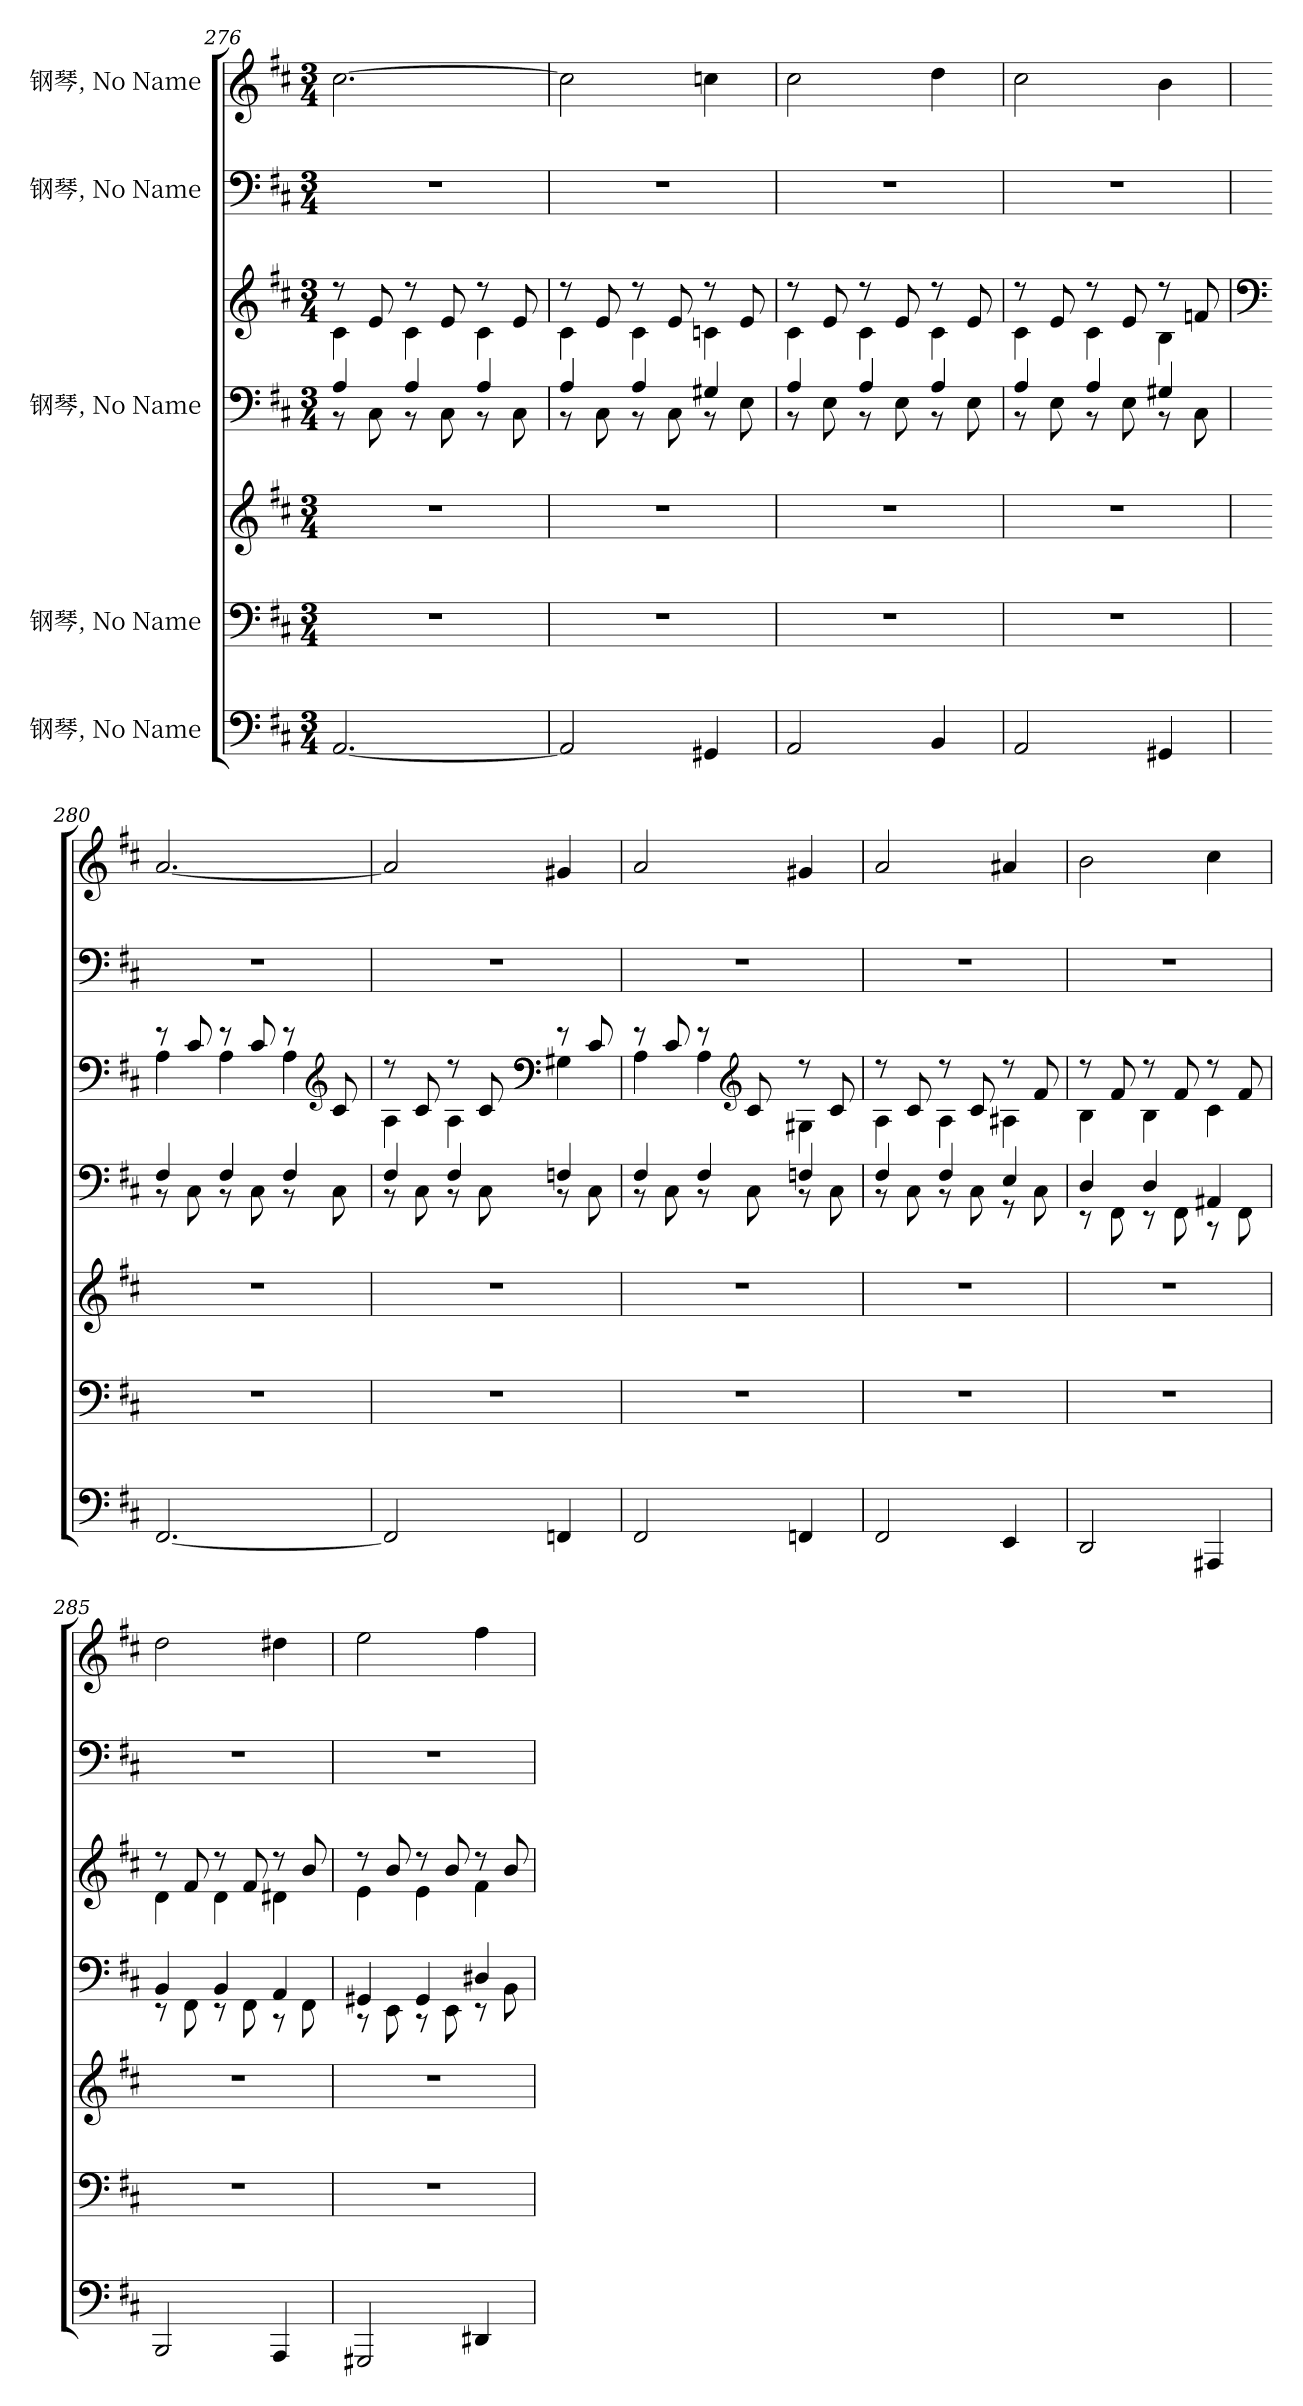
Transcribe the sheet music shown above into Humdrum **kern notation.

**kern	**kern	**kern	**kern	**kern	**kern	**kern
*part5	*part4	*part4	*part3	*part3	*part2	*part1
*staff7	*staff6	*staff5	*staff4	*staff3	*staff2	*staff1
*I"钢琴, No Name	*I"钢琴, No Name	*	*I"钢琴, No Name	*	*I"钢琴, No Name	*I"钢琴, No Name
*clefF4	*clefF4	*clefG2	*clefF4	*clefG2	*clefF4	*clefG2
*k[f#c#]	*k[f#c#]	*k[f#c#]	*k[f#c#]	*k[f#c#]	*k[f#c#]	*k[f#c#]
*M3/4	*M3/4	*M3/4	*M3/4	*M3/4	*M3/4	*M3/4
=276	=276	=276	=276	=276	=276	=276
*	*	*	*^	*^	*	*
[2.AA/	2.r	2.r	4A/	8r	8r	4c#\	2.r	[2.cc#\
.	.	.	.	8C#\	8e/	.	.	.
.	.	.	4A/	8r	8r	4c#\	.	.
.	.	.	.	8C#\	8e/	.	.	.
.	.	.	4A/	8r	8r	4c#\	.	.
.	.	.	.	8C#\	8e/	.	.	.
!!LO:PB:g=z
=277	=277	=277	=277	=277	=277	=277	=277	=277
2AA/]	2.r	2.r	4A/	8r	8r	4c#\	2.r	2cc#\]
.	.	.	.	8C#\	8e/	.	.	.
.	.	.	4A/	8r	8r	4c#\	.	.
.	.	.	.	8C#\	8e/	.	.	.
4GG#X/	.	.	4G#X/	8r	8r	4cn\	.	4ccn\
.	.	.	.	8E\	8e/	.	.	.
=278	=278	=278	=278	=278	=278	=278	=278	=278
2AA/	2.r	2.r	4A/	8r	8r	4c#\	2.r	2cc#\
.	.	.	.	8E\	8e/	.	.	.
.	.	.	4A/	8r	8r	4c#\	.	.
.	.	.	.	8E\	8e/	.	.	.
4BB/	.	.	4A/	8r	8r	4c#\	.	4dd\
.	.	.	.	8E\	8e/	.	.	.
=279	=279	=279	=279	=279	=279	=279	=279	=279
2AA/	2.r	2.r	4A/	8r	8r	4c#\	2.r	2cc#\
.	.	.	.	8E\	8e/	.	.	.
.	.	.	4A/	8r	8r	4c#\	.	.
.	.	.	.	8E\	8e/	.	.	.
4GG#X/	.	.	4G#X/	8r	8r	4B\	.	4b\
.	.	.	.	8C#\	8fn/	.	.	.
=280	=280	=280	=280	=280	=280	=280	=280	=280
*	*	*	*	*	*clefF4	*	*	*
[2.FF#/	2.r	2.r	4F#/	8r	8r	4A\	2.r	[2.a/
.	.	.	.	8C#\	8c#/	.	.	.
.	.	.	4F#/	8r	8r	4A\	.	.
.	.	.	.	8C#\	8c#/	.	.	.
.	.	.	4F#/	8r	8r	4A\	.	.
*	*	*	*	*	*clefG2	*	*	*
.	.	.	.	8C#\	8c#/	.	.	.
!!LO:PB:g=z
=281	=281	=281	=281	=281	=281	=281	=281	=281
2FF#/]	2.r	2.r	4F#/	8r	8r	4A\	2.r	2a/]
.	.	.	.	8C#\	8c#/	.	.	.
.	.	.	4F#/	8r	8r	4A\	.	.
.	.	.	.	8C#\	8c#/	.	.	.
*	*	*	*	*	*clefF4	*	*	*
4FFn/	.	.	4Fn/	8r	8r	4G#X\	.	4g#X/
.	.	.	.	8C#\	8c#/	.	.	.
=282	=282	=282	=282	=282	=282	=282	=282	=282
2FF#/	2.r	2.r	4F#/	8r	8r	4A\	2.r	2a/
.	.	.	.	8C#\	8c#/	.	.	.
.	.	.	4F#/	8r	8r	4A\	.	.
*	*	*	*	*	*clefG2	*	*	*
.	.	.	.	8C#\	8c#/	.	.	.
4FFn/	.	.	4Fn/	8r	8r	4G#X\	.	4g#X/
.	.	.	.	8C#\	8c#/	.	.	.
=283	=283	=283	=283	=283	=283	=283	=283	=283
2FF#/	2.r	2.r	4F#/	8r	8r	4A\	2.r	2a/
.	.	.	.	8C#\	8c#/	.	.	.
.	.	.	4F#/	8r	8r	4A\	.	.
.	.	.	.	8C#\	8c#/	.	.	.
4EE/	.	.	4E/	8r	8r	4A#X\	.	4a#X/
.	.	.	.	8C#\	8f#/	.	.	.
!!LO:PB:g=z
=284	=284	=284	=284	=284	=284	=284	=284	=284
2DD/	2.r	2.r	4D/	8r	8r	4B\	2.r	2b\
.	.	.	.	8FF#\	8f#/	.	.	.
.	.	.	4D/	8r	8r	4B\	.	.
.	.	.	.	8FF#\	8f#/	.	.	.
4AAA#X/	.	.	4AA#X/	8r	8r	4c#\	.	4cc#\
.	.	.	.	8FF#\	8f#/	.	.	.
=285	=285	=285	=285	=285	=285	=285	=285	=285
2BBB/	2.r	2.r	4BB/	8r	8r	4d\	2.r	2dd\
.	.	.	.	8FF#\	8f#/	.	.	.
.	.	.	4BB/	8r	8r	4d\	.	.
.	.	.	.	8FF#\	8f#/	.	.	.
4AAA/	.	.	4AA/	8r	8r	4d#X\	.	4dd#X\
.	.	.	.	8FF#\	8b/	.	.	.
=286	=286	=286	=286	=286	=286	=286	=286	=286
2GGG#X/	2.r	2.r	4GG#X/	8r	8r	4e\	2.r	2ee\
.	.	.	.	8EE\	8b/	.	.	.
.	.	.	4GG#/	8r	8r	4e\	.	.
.	.	.	.	8EE\	8b/	.	.	.
4DD#X/	.	.	4D#X/	8r	8r	4f#\	.	4ff#\
.	.	.	.	8BB\	8b/	.	.	.
*	*	*	*v	*v	*	*	*	*
*	*	*	*	*v	*v	*	*
=	=	=	=	=	=	=
*-	*-	*-	*-	*-	*-	*-
